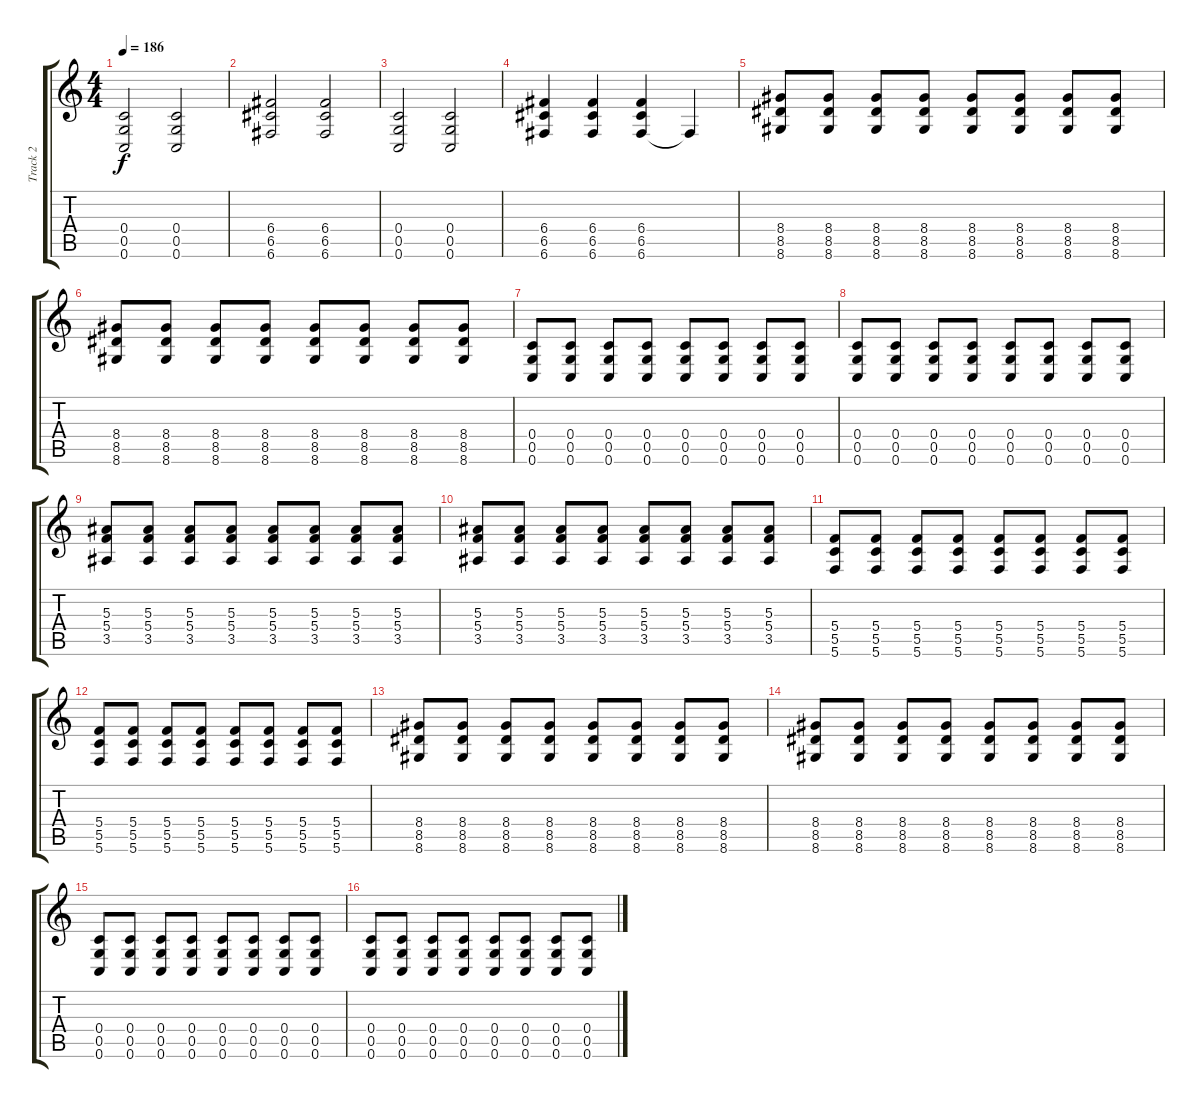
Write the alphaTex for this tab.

\track ("Track 2" "Track 2") {instrument distortionguitar}
\staff {score tabs}
\tuning (D4 A3 F3 C3 G2 C2) {hide}
\ts (4 4)
\tempo 186
\clef g2
\ks c
(0.4 0.5 0.6).2{dy f} (0.4 0.5 0.6).2 |
(6.4 6.5 6.6).2 (6.4 6.5 6.6).2 |
(0.4 0.5 0.6).2 (0.4 0.5 0.6).2 |
(6.4 6.5 6.6).4 (6.4 6.5 6.6).4 (6.4 6.5 6.6).4 6.6{t}.4 |
(8.4 8.5 8.6).8 (8.4 8.5 8.6).8 (8.4 8.5 8.6).8 (8.4 8.5 8.6).8 (8.4 8.5 8.6).8 (8.4 8.5 8.6).8 (8.4 8.5 8.6).8 (8.4 8.5 8.6).8 |
(8.4 8.5 8.6).8 (8.4 8.5 8.6).8 (8.4 8.5 8.6).8 (8.4 8.5 8.6).8 (8.4 8.5 8.6).8 (8.4 8.5 8.6).8 (8.4 8.5 8.6).8 (8.4 8.5 8.6).8 |
(0.4 0.5 0.6).8 (0.4 0.5 0.6).8 (0.4 0.5 0.6).8 (0.4 0.5 0.6).8 (0.4 0.5 0.6).8 (0.4 0.5 0.6).8 (0.4 0.5 0.6).8 (0.4 0.5 0.6).8 |
(0.4 0.5 0.6).8 (0.4 0.5 0.6).8 (0.4 0.5 0.6).8 (0.4 0.5 0.6).8 (0.4 0.5 0.6).8 (0.4 0.5 0.6).8 (0.4 0.5 0.6).8 (0.4 0.5 0.6).8 |
(5.3 5.4 3.5).8 (5.3 5.4 3.5).8 (5.3 5.4 3.5).8 (5.3 5.4 3.5).8 (5.3 5.4 3.5).8 (5.3 5.4 3.5).8 (5.3 5.4 3.5).8 (5.3 5.4 3.5).8 |
(5.3 5.4 3.5).8 (5.3 5.4 3.5).8 (5.3 5.4 3.5).8 (5.3 5.4 3.5).8 (5.3 5.4 3.5).8 (5.3 5.4 3.5).8 (5.3 5.4 3.5).8 (5.3 5.4 3.5).8 |
(5.4 5.5 5.6).8 (5.4 5.5 5.6).8 (5.4 5.5 5.6).8 (5.4 5.5 5.6).8 (5.4 5.5 5.6).8 (5.4 5.5 5.6).8 (5.4 5.5 5.6).8 (5.4 5.5 5.6).8 |
(5.4 5.5 5.6).8 (5.4 5.5 5.6).8 (5.4 5.5 5.6).8 (5.4 5.5 5.6).8 (5.4 5.5 5.6).8 (5.4 5.5 5.6).8 (5.4 5.5 5.6).8 (5.4 5.5 5.6).8 |
(8.4 8.5 8.6).8 (8.4 8.5 8.6).8 (8.4 8.5 8.6).8 (8.4 8.5 8.6).8 (8.4 8.5 8.6).8 (8.4 8.5 8.6).8 (8.4 8.5 8.6).8 (8.4 8.5 8.6).8 |
(8.4 8.5 8.6).8 (8.4 8.5 8.6).8 (8.4 8.5 8.6).8 (8.4 8.5 8.6).8 (8.4 8.5 8.6).8 (8.4 8.5 8.6).8 (8.4 8.5 8.6).8 (8.4 8.5 8.6).8 |
(0.4 0.5 0.6).8 (0.4 0.5 0.6).8 (0.4 0.5 0.6).8 (0.4 0.5 0.6).8 (0.4 0.5 0.6).8 (0.4 0.5 0.6).8 (0.4 0.5 0.6).8 (0.4 0.5 0.6).8 |
(0.4 0.5 0.6).8 (0.4 0.5 0.6).8 (0.4 0.5 0.6).8 (0.4 0.5 0.6).8 (0.4 0.5 0.6).8 (0.4 0.5 0.6).8 (0.4 0.5 0.6).8 (0.4 0.5 0.6).8
